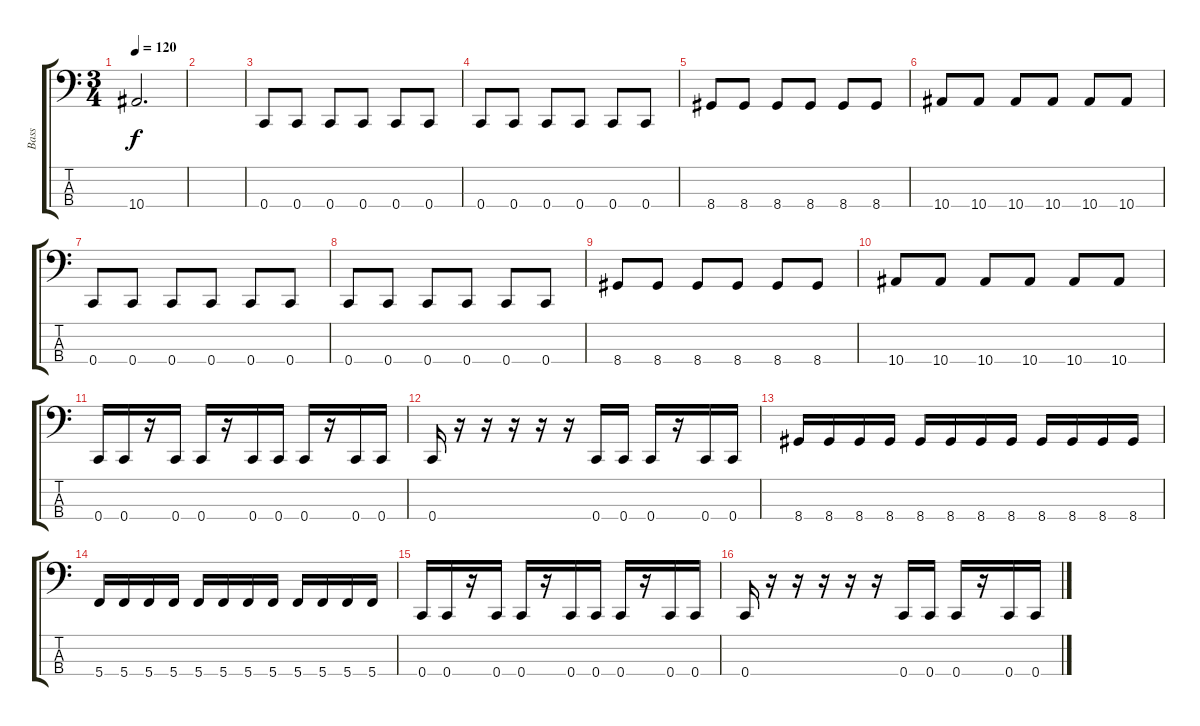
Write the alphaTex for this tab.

\track ("Bass" "Bass") {instrument electricbassfinger}
\staff {score tabs}
\tuning (Eb2 Bb1 F1 C1) {hide}
\ts (3 4)
\tempo 120
\clef f4
\ks c
10.4.2{d dy f} |
|
0.4.8 0.4.8 0.4.8 0.4.8 0.4.8 0.4.8 |
0.4.8 0.4.8 0.4.8 0.4.8 0.4.8 0.4.8 |
8.4.8 8.4.8 8.4.8 8.4.8 8.4.8 8.4.8 |
10.4.8 10.4.8 10.4.8 10.4.8 10.4.8 10.4.8 |
0.4.8 0.4.8 0.4.8 0.4.8 0.4.8 0.4.8 |
0.4.8 0.4.8 0.4.8 0.4.8 0.4.8 0.4.8 |
8.4.8 8.4.8 8.4.8 8.4.8 8.4.8 8.4.8 |
10.4.8 10.4.8 10.4.8 10.4.8 10.4.8 10.4.8 |
0.4.16 0.4.16 r.16 0.4.16 0.4.16 r.16 0.4.16 0.4.16 0.4.16 r.16 0.4.16 0.4.16 |
0.4.16 r.16 r.16 r.16 r.16 r.16 0.4.16 0.4.16 0.4.16 r.16 0.4.16 0.4.16 |
8.4.16 8.4.16 8.4.16 8.4.16 8.4.16 8.4.16 8.4.16 8.4.16 8.4.16 8.4.16 8.4.16 8.4.16 |
5.4.16 5.4.16 5.4.16 5.4.16 5.4.16 5.4.16 5.4.16 5.4.16 5.4.16 5.4.16 5.4.16 5.4.16 |
0.4.16 0.4.16 r.16 0.4.16 0.4.16 r.16 0.4.16 0.4.16 0.4.16 r.16 0.4.16 0.4.16 |
0.4.16 r.16 r.16 r.16 r.16 r.16 0.4.16 0.4.16 0.4.16 r.16 0.4.16 0.4.16
